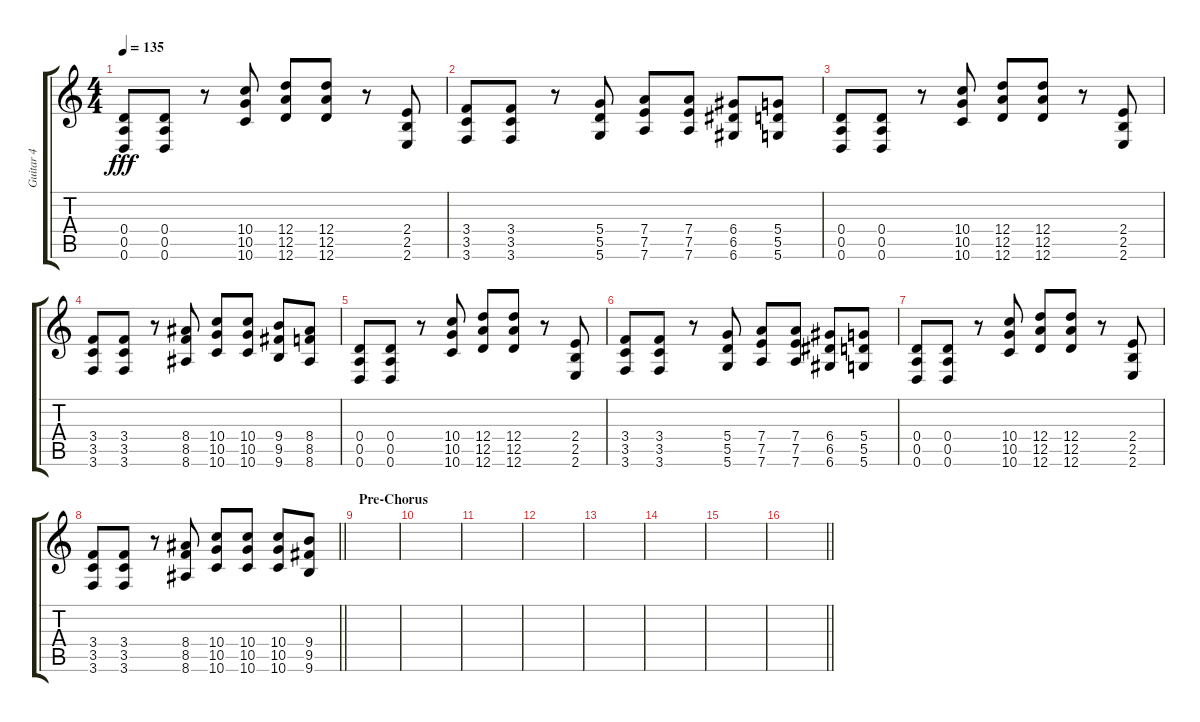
\track ("Guitar 4" "Guitar 4") {instrument overdrivenguitar}
\staff {score tabs}
\tuning (E4 B3 G3 D3 A2 D2) {hide}
\ts (4 4)
\tempo 135
\clef g2
\ks c
(0.4 0.5 0.6).8{dy fff} (0.4 0.5 0.6).8 r.8 (10.4 10.5 10.6).8 (12.4 12.5 12.6).8 (12.4 12.5 12.6).8 r.8 (2.4 2.5 2.6).8 |
(3.4 3.5 3.6).8 (3.4 3.5 3.6).8 r.8 (5.4 5.5 5.6).8 (7.4 7.5 7.6).8 (7.4 7.5 7.6).8 (6.4 6.5 6.6).8 (5.4 5.5 5.6).8 |
(0.4 0.5 0.6).8 (0.4 0.5 0.6).8 r.8 (10.4 10.5 10.6).8 (12.4 12.5 12.6).8 (12.4 12.5 12.6).8 r.8 (2.4 2.5 2.6).8 |
(3.4 3.5 3.6).8 (3.4 3.5 3.6).8 r.8 (8.4 8.5 8.6).8 (10.4 10.5 10.6).8 (10.4 10.5 10.6).8 (9.4 9.5 9.6).8 (8.4 8.5 8.6).8 |
(0.4 0.5 0.6).8 (0.4 0.5 0.6).8 r.8 (10.4 10.5 10.6).8 (12.4 12.5 12.6).8 (12.4 12.5 12.6).8 r.8 (2.4 2.5 2.6).8 |
(3.4 3.5 3.6).8 (3.4 3.5 3.6).8 r.8 (5.4 5.5 5.6).8 (7.4 7.5 7.6).8 (7.4 7.5 7.6).8 (6.4 6.5 6.6).8 (5.4 5.5 5.6).8 |
(0.4 0.5 0.6).8 (0.4 0.5 0.6).8 r.8 (10.4 10.5 10.6).8 (12.4 12.5 12.6).8 (12.4 12.5 12.6).8 r.8 (2.4 2.5 2.6).8 |
\barLineRight lightlight
(3.4 3.5 3.6).8 (3.4 3.5 3.6).8 r.8 (8.4 8.5 8.6).8 (10.4 10.5 10.6).8 (10.4 10.5 10.6).8 (10.4 10.5 10.6).8 (9.4 9.5 9.6).8 |
\section ("" "Pre-Chorus")
|
|
|
|
|
|
|
\barLineRight lightlight
